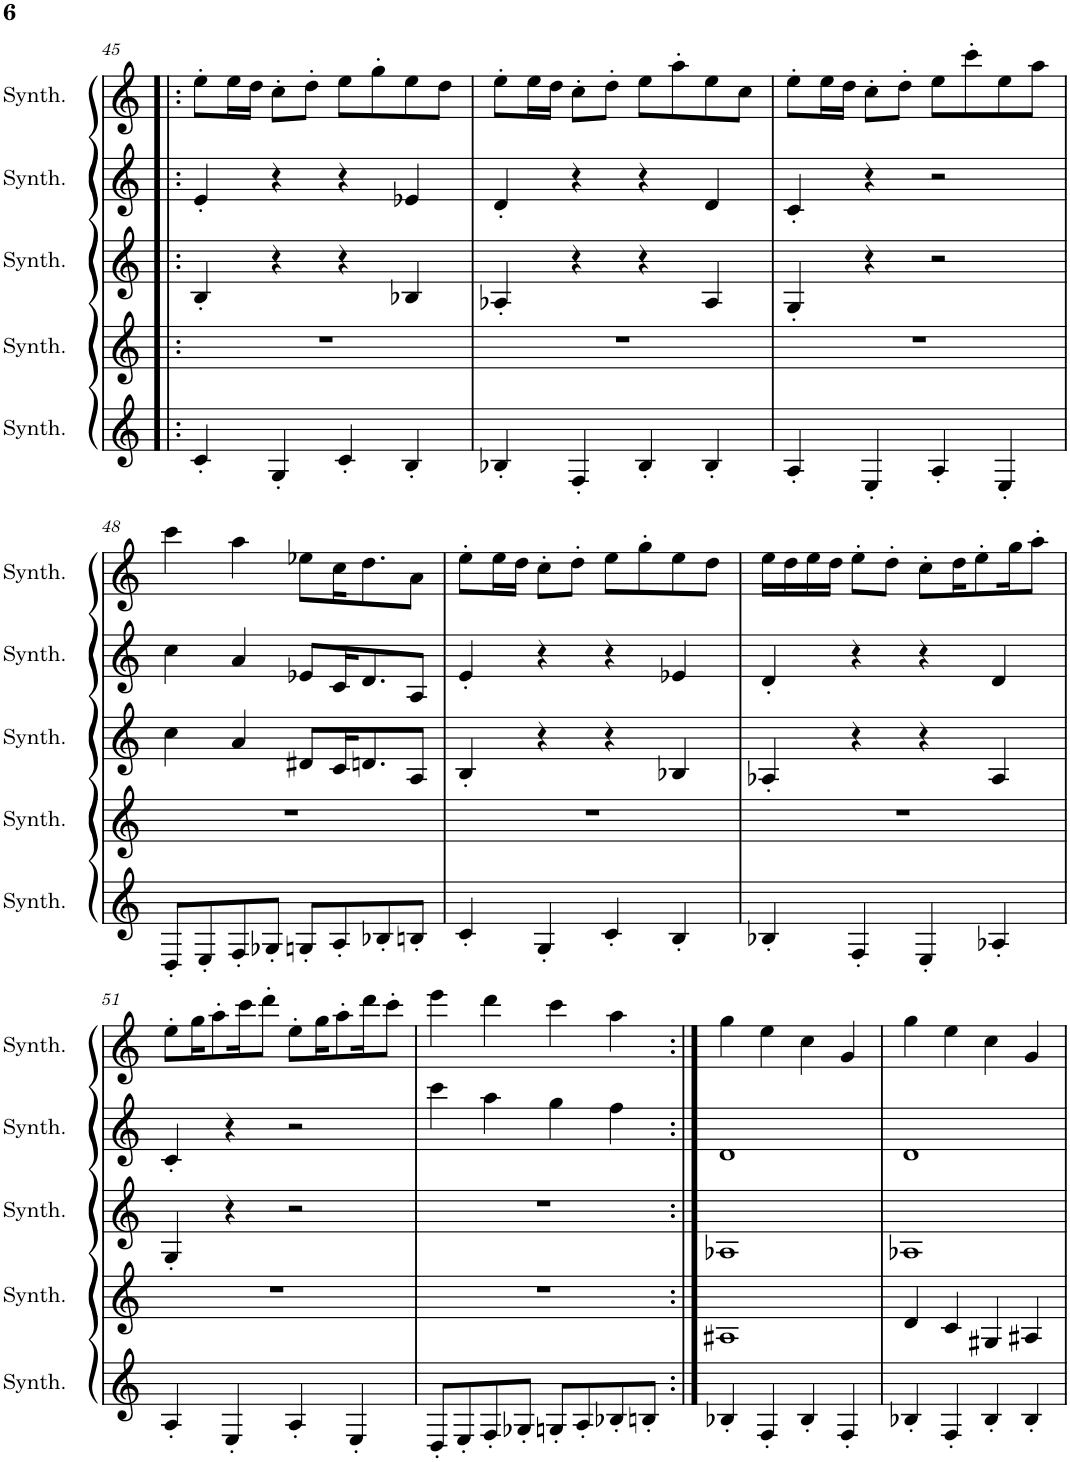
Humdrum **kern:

**kern	**kern	**kern	**kern	**kern
*part5	*part4	*part3	*part2	*part1
*staff5	*staff4	*staff3	*staff2	*staff1
*I"Square Synthesizer	*I"Square Synthesizer	*I"Square Synthesizer	*I"Square Synthesizer	*I"Square Synthesizer
*I'Synth.	*I'Synth.	*I'Synth.	*I'Synth.	*I'Synth.
!!LO:PB:g=z
*clefG2	*clefG2	*clefG2	*clefG2	*clefG2
*k[]	*k[]	*k[]	*k[]	*k[]
*M4/4	*M4/4	*M4/4	*M4/4	*M4/4
=45!|:	=45!|:	=45!|:	=45!|:	=45!|:
4c'/	1r	4B'/	4e'/	8ee'\L
.	.	.	.	16ee\L
.	.	.	.	16dd\JJ
4G'/	.	4r	4r	8cc'\L
.	.	.	.	8dd'\J
4c'/	.	4r	4r	8ee\L
.	.	.	.	8gg'\
4B'/	.	4B-X/	4e-X/	8ee\
.	.	.	.	8dd\J
=46	=46	=46	=46	=46
4B-X'/	1r	4A-X'/	4d'/	8ee'\L
.	.	.	.	16ee\L
.	.	.	.	16dd\JJ
4F'/	.	4r	4r	8cc'\L
.	.	.	.	8dd'\J
4B-'/	.	4r	4r	8ee\L
.	.	.	.	8aa'\
4B-'/	.	4A-/	4d/	8ee\
.	.	.	.	8cc\J
=47	=47	=47	=47	=47
4A'/	1r	4G'/	4c'/	8ee'\L
.	.	.	.	16ee\L
.	.	.	.	16dd\JJ
4E'/	.	4r	4r	8cc'\L
.	.	.	.	8dd'\J
4A'/	.	2r	2r	8ee\L
.	.	.	.	8ccc'\
4E'/	.	.	.	8ee\
.	.	.	.	8aa\J
!!LO:LB:g=z
=48	=48	=48	=48	=48
8D'/L	1r	4cc\	4cc\	4ccc\
8E'/	.	.	.	.
8F'/	.	4a/	4a/	4aa\
8G-X'/J	.	.	.	.
8Gn'/L	.	8d#X/L	8e-X/L	8ee-X\L
8A'/	.	16c/K	16c/K	16cc\K
.	.	8.dn/	8.d/	8.dd\
8B-X'/	.	.	.	.
8Bn'/J	.	8A/J	8A/J	8a\J
=49	=49	=49	=49	=49
4c'/	1r	4B'/	4e'/	8ee'\L
.	.	.	.	16ee\L
.	.	.	.	16dd\JJ
4G'/	.	4r	4r	8cc'\L
.	.	.	.	8dd'\J
4c'/	.	4r	4r	8ee\L
.	.	.	.	8gg'\
4B'/	.	4B-X/	4e-X/	8ee\
.	.	.	.	8dd\J
=50	=50	=50	=50	=50
4B-X'/	1r	4A-X'/	4d'/	16ee\LL
.	.	.	.	16dd\
.	.	.	.	16ee\
.	.	.	.	16dd\JJ
4F'/	.	4r	4r	8ee'\L
.	.	.	.	8dd'\J
4E'/	.	4r	4r	8cc'\L
.	.	.	.	16dd\K
.	.	.	.	8ee'\
4A-X'/	.	4A-/	4d/	.
.	.	.	.	16gg\K
.	.	.	.	8aa'\J
!!LO:LB:g=z
=51	=51	=51	=51	=51
4A'/	1r	4G'/	4c'/	8ee'\L
.	.	.	.	16gg\K
.	.	.	.	8aa'\
4E'/	.	4r	4r	.
.	.	.	.	16ccc\K
.	.	.	.	8ddd'\J
4A'/	.	2r	2r	8ee'\L
.	.	.	.	16gg\K
.	.	.	.	8aa'\
4E'/	.	.	.	.
.	.	.	.	16ddd\K
.	.	.	.	8ccc'\J
=52	=52	=52	=52	=52
8D'/L	1r	1r	4ccc\	4eee\
8E'/	.	.	.	.
8F'/	.	.	4aa\	4ddd\
8G-X'/J	.	.	.	.
8Gn'/L	.	.	4gg\	4ccc\
8A'/	.	.	.	.
8B-X'/	.	.	4ff\	4aa\
8Bn'/J	.	.	.	.
=53:|!	=53:|!	=53:|!	=53:|!	=53:|!
4B-X'/	1A#X	1A-X	1d	4gg\
4F'/	.	.	.	4ee\
4B-'/	.	.	.	4cc\
4F'/	.	.	.	4g/
=54	=54	=54	=54	=54
4B-X'/	4d/	1A-X	1d	4gg\
4F'/	4c/	.	.	4ee\
4B-'/	4G#X/	.	.	4cc\
4B-'/	4A#X/	.	.	4g/
=	=	=	=	=
*-	*-	*-	*-	*-
